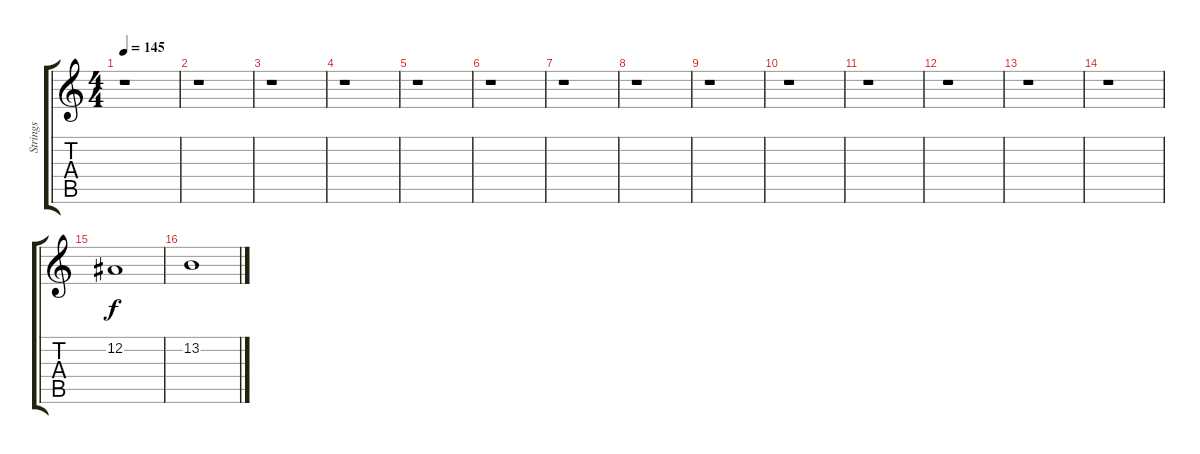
\track ("Strings" "Strings") {instrument stringensemble1}
\staff {score tabs}
\tuning (Eb4 Bb3 Gb3 Db3 Ab2 Db2) {hide}
\ts (4 4)
\tempo 145
\clef g2
\ks c
r.1{dy f} |
r.1 |
r.1 |
r.1 |
r.1 |
r.1 |
r.1 |
r.1 |
r.1 |
r.1 |
r.1 |
r.1 |
r.1 |
r.1 |
12.2.1 |
13.2.1
